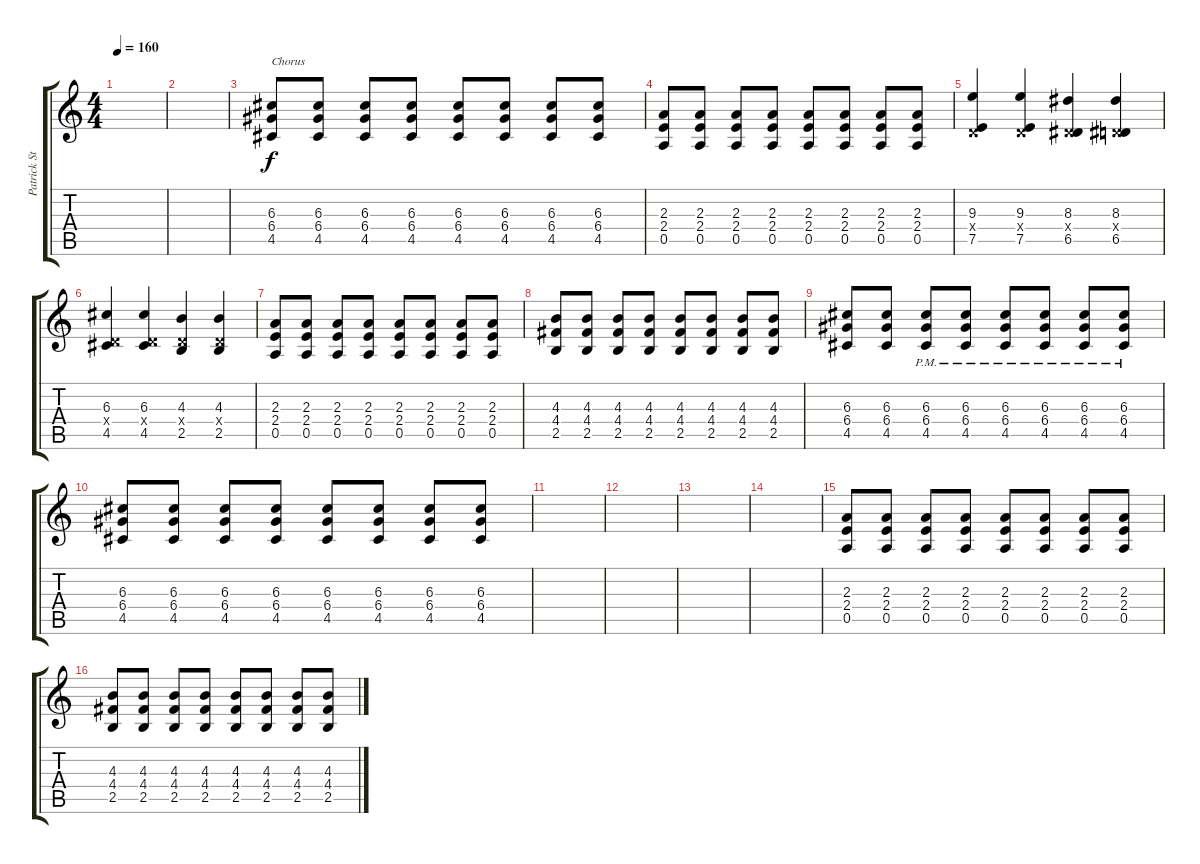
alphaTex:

\track ("Patrick Stump" "Patrick St") {instrument overdrivenguitar}
\staff {score tabs}
\tuning (E4 B3 G3 D3 A2 E2) {hide}
\ts (4 4)
\tempo 160
\clef g2
\ks c
|
|
(6.3 6.4 4.5).8{txt "Chorus"} (6.3 6.4 4.5).8 (6.3 6.4 4.5).8 (6.3 6.4 4.5).8 (6.3 6.4 4.5).8 (6.3 6.4 4.5).8 (6.3 6.4 4.5).8 (6.3 6.4 4.5).8 |
(2.3 2.4 0.5).8 (2.3 2.4 0.5).8 (2.3 2.4 0.5).8 (2.3 2.4 0.5).8 (2.3 2.4 0.5).8 (2.3 2.4 0.5).8 (2.3 2.4 0.5).8 (2.3 2.4 0.5).8 |
(9.3 0.4{x} 7.5).4 (9.3 0.4{x} 7.5).4 (8.3 0.4{x} 6.5).4 (8.3 0.4{x} 6.5).4 |
(6.3 0.4{x} 4.5).4 (6.3 0.4{x} 4.5).4 (4.3 0.4{x} 2.5).4 (4.3 0.4{x} 2.5).4 |
(2.3 2.4 0.5).8 (2.3 2.4 0.5).8 (2.3 2.4 0.5).8 (2.3 2.4 0.5).8 (2.3 2.4 0.5).8 (2.3 2.4 0.5).8 (2.3 2.4 0.5).8 (2.3 2.4 0.5).8 |
(4.3 4.4 2.5).8 (4.3 4.4 2.5).8 (4.3 4.4 2.5).8 (4.3 4.4 2.5).8 (4.3 4.4 2.5).8 (4.3 4.4 2.5).8 (4.3 4.4 2.5).8 (4.3 4.4 2.5).8 |
(6.3 6.4 4.5).8 (6.3 6.4 4.5).8 (6.3{pm} 6.4{pm} 4.5{pm}).8 (6.3{pm} 6.4{pm} 4.5{pm}).8 (6.3{pm} 6.4{pm} 4.5{pm}).8 (6.3{pm} 6.4{pm} 4.5{pm}).8 (6.3{pm} 6.4{pm} 4.5{pm}).8 (6.3{pm} 6.4{pm} 4.5{pm}).8 |
(6.3 6.4 4.5).8 (6.3 6.4 4.5).8 (6.3 6.4 4.5).8 (6.3 6.4 4.5).8 (6.3 6.4 4.5).8 (6.3 6.4 4.5).8 (6.3 6.4 4.5).8 (6.3 6.4 4.5).8 |
|
|
|
|
(2.3 2.4 0.5).8 (2.3 2.4 0.5).8 (2.3 2.4 0.5).8 (2.3 2.4 0.5).8 (2.3 2.4 0.5).8 (2.3 2.4 0.5).8 (2.3 2.4 0.5).8 (2.3 2.4 0.5).8 |
(4.3 4.4 2.5).8 (4.3 4.4 2.5).8 (4.3 4.4 2.5).8 (4.3 4.4 2.5).8 (4.3 4.4 2.5).8 (4.3 4.4 2.5).8 (4.3 4.4 2.5).8 (4.3 4.4 2.5).8
